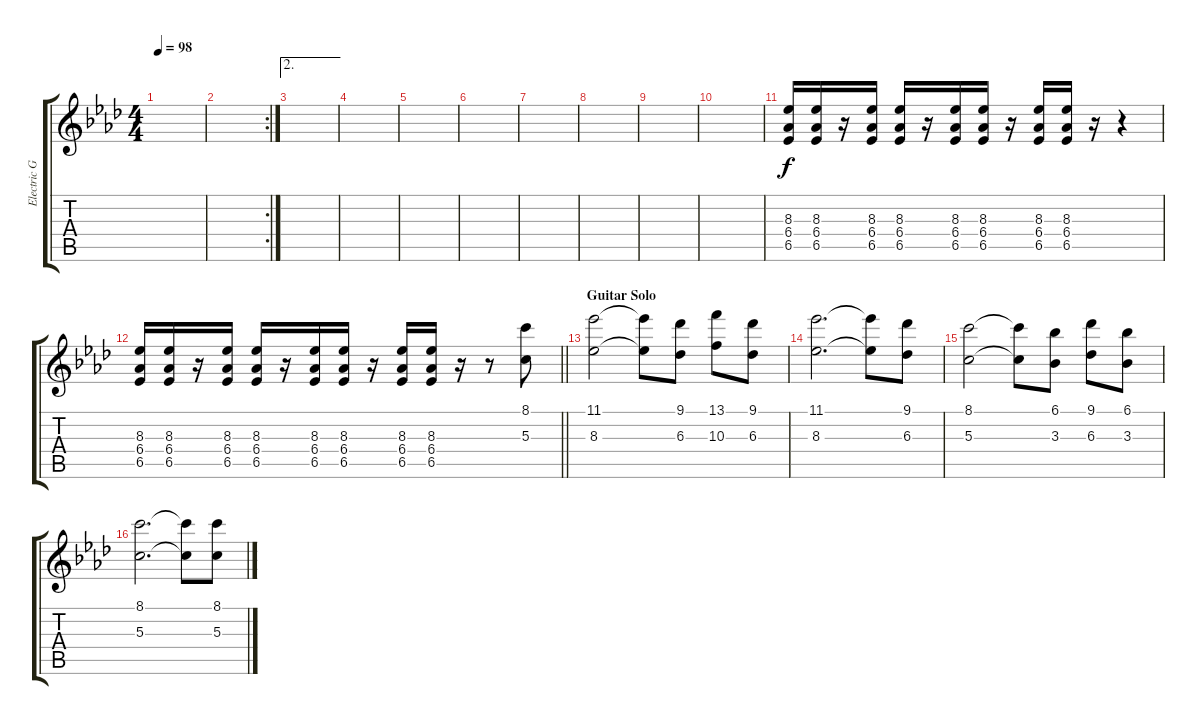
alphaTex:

\track ("Electric Guitar 2" "Electric G") {instrument overdrivenguitar}
\staff {score tabs}
\tuning (E4 B3 G3 D3 A2 E2) {hide}
\ts (4 4)
\tempo 98
\clef g2
\ks ab
|
\rc 2
|
\ae 2
|
|
|
|
|
|
|
|
(8.3 6.4 6.5).16 (8.3 6.4 6.5).16 r.16 (8.3 6.4 6.5).16 (8.3 6.4 6.5).16 r.16 (8.3 6.4 6.5).16 (8.3 6.4 6.5).16 r.16 (8.3 6.4 6.5).16 (8.3 6.4 6.5).16 r.16 r.4 |
\barLineRight lightlight
(8.3 6.4 6.5).16 (8.3 6.4 6.5).16 r.16 (8.3 6.4 6.5).16 (8.3 6.4 6.5).16 r.16 (8.3 6.4 6.5).16 (8.3 6.4 6.5).16 r.16 (8.3 6.4 6.5).16 (8.3 6.4 6.5).16 r.16 r.8 (8.1 5.3).8 |
\section ("" "Guitar Solo")
(11.1 8.3).2 (11.1{t} 8.3{t}).8 (9.1 6.3).8 (13.1 10.3).8 (9.1 6.3).8 |
(11.1 8.3).2{d} (11.1{t} 8.3{t}).8 (9.1 6.3).8 |
(8.1 5.3).2 (8.1{t} 5.3{t}).8 (6.1 3.3).8 (9.1 6.3).8 (6.1 3.3).8 |
(8.1 5.3).2{d} (8.1{t} 5.3{t}).8 (8.1 5.3).8
